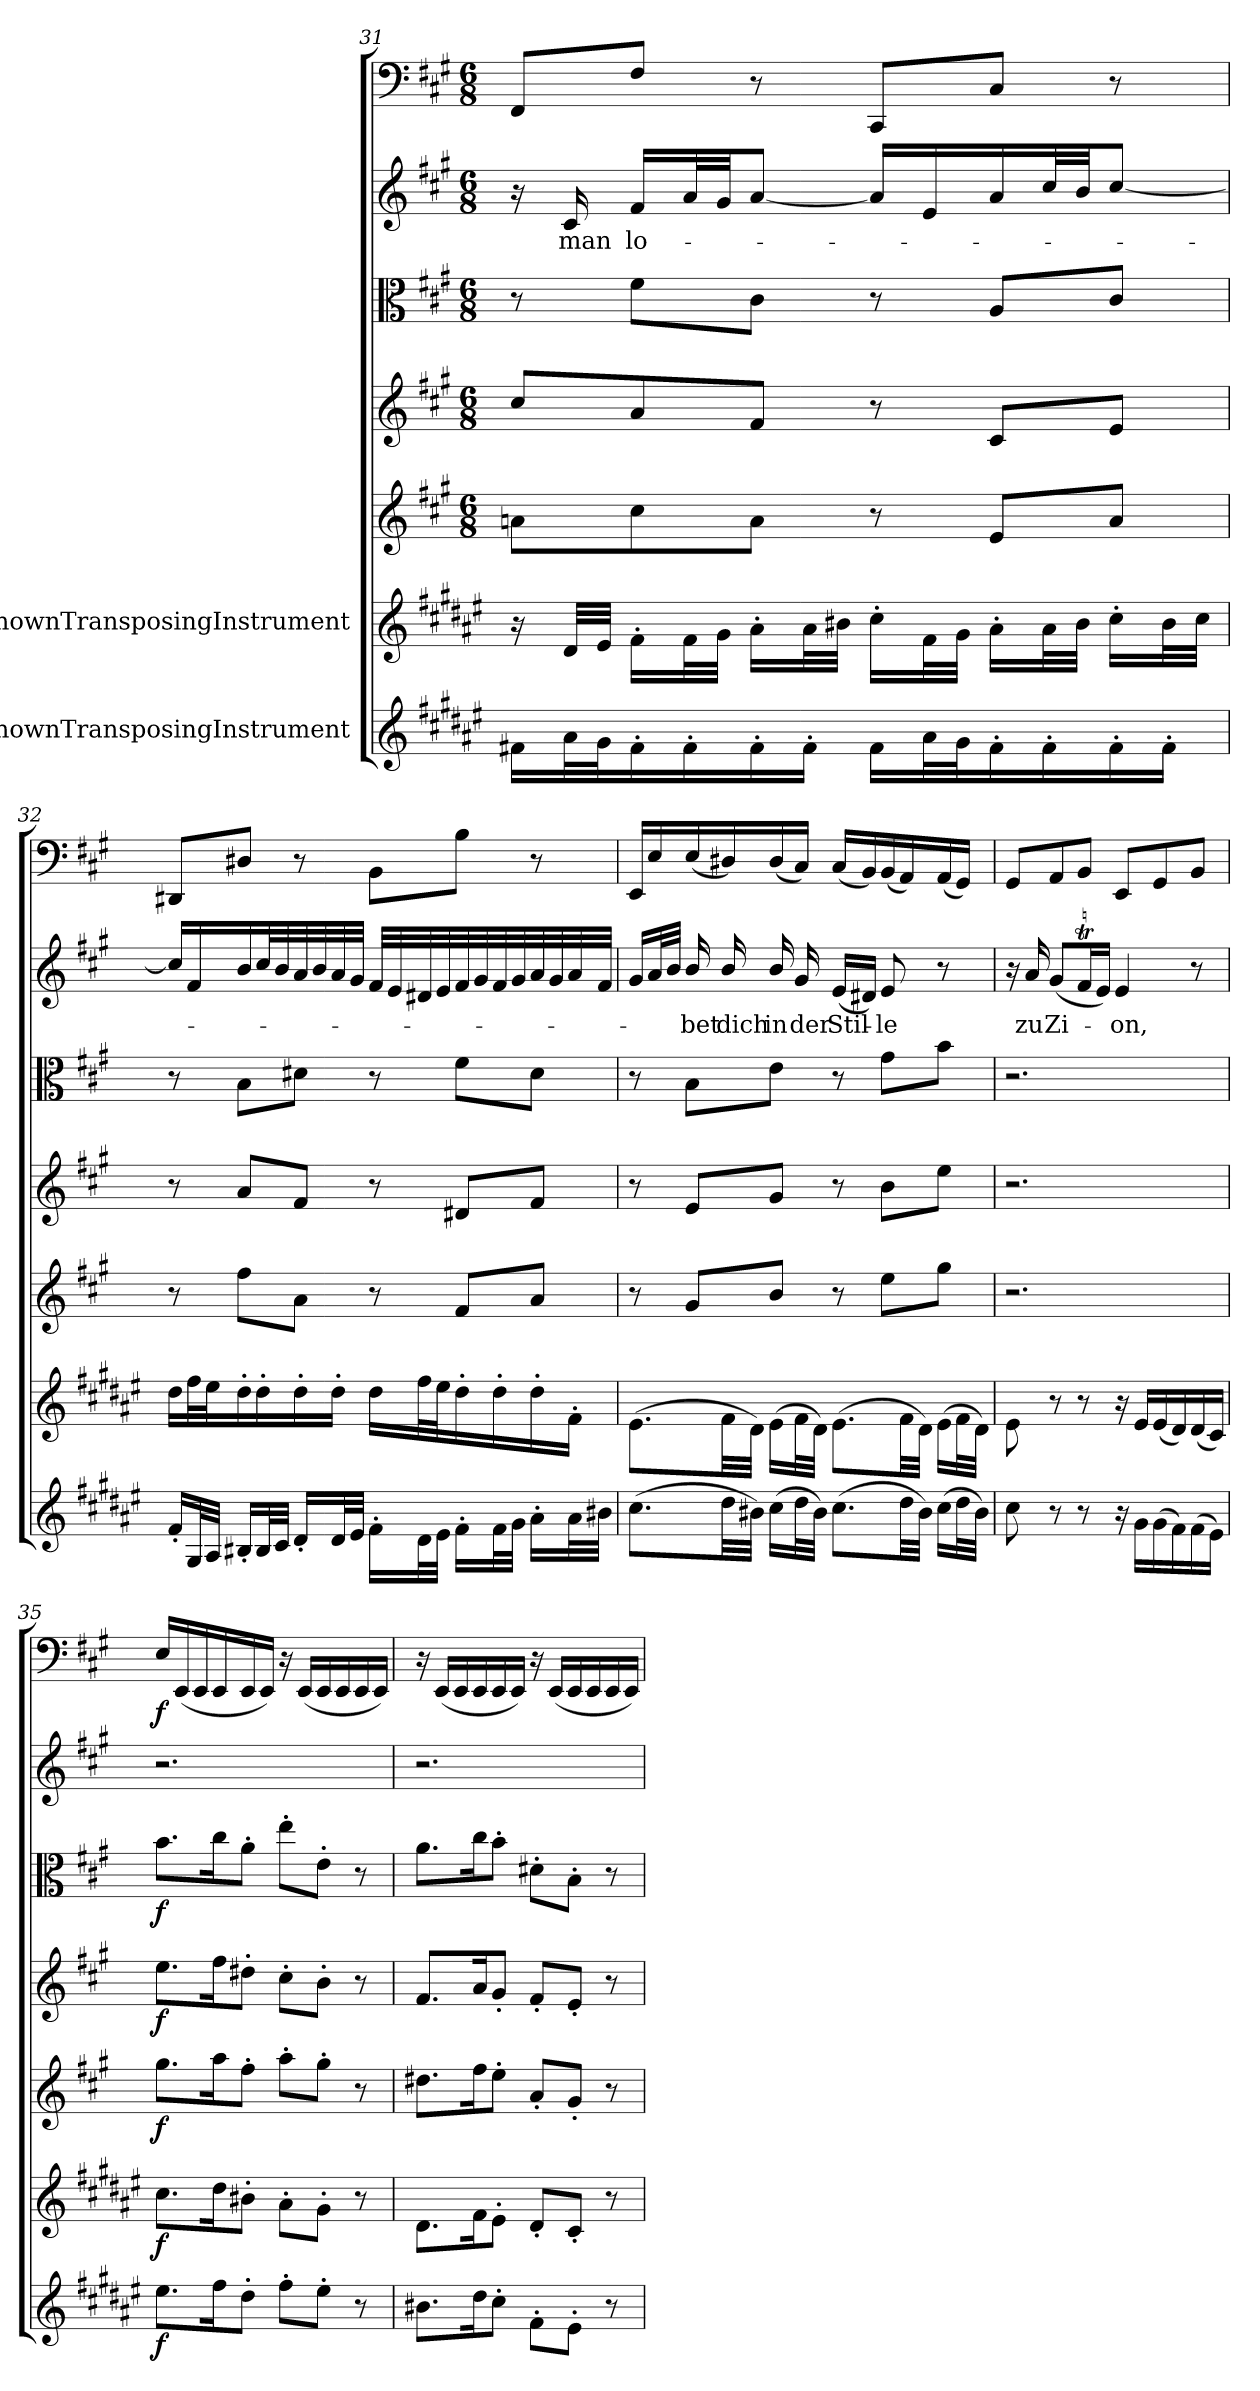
**kern	**dynam	**kern	**dynam	**kern	**dynam	**kern	**dynam	**kern	**dynam	**kern	**text	**kern	**dynam
*part7	*part7	*part6	*part6	*part5	*part5	*part4	*part4	*part3	*part3	*part2	*part2	*part1	*part1
*staff7	*staff7	*staff6	*staff6	*staff5	*staff5	*staff4	*staff4	*staff3	*staff3	*staff2	*staff2	*staff1	*staff1
*I"UnknownTransposingInstrument	*	*I"UnknownTransposingInstrument	*	*	*	*	*	*	*	*	*	*	*
*clefG2	*	*clefG2	*	*clefG2	*	*clefG2	*	*clefC3	*	*clefG2	*	*clefF4	*
*ITrd-2c-3	*	*ITrd-2c-3	*	*	*	*	*	*	*	*	*	*	*
*k[f#c#g#]	*	*k[f#c#g#]	*	*k[f#c#g#]	*	*k[f#c#g#]	*	*k[f#c#g#]	*	*k[f#c#g#]	*	*k[f#c#g#]	*
*	*	*	*	*M6/8	*	*M6/8	*	*M6/8	*	*M6/8	*	*M6/8	*
=31	=31	=31	=31	=31	=31	=31	=31	=31	=31	=31	=31	=31	=31
16an\LL	.	16r	.	8an\L	.	8cc#/L	.	8r	.	16r	.	8FF#/L	.
32cc#\L	.	32f#/LLL	.	.	.	.	.	.	.	16c#/	man	.	.
32b\J	.	32g#/JJJ	.	.	.	.	.	.	.	.	.	.	.
16a'\	.	16a'\LL	.	8cc#\	.	8a/	.	8f#\L	.	16f#/LL	lo-	8F#/J	.
16a'\	.	32a\L	.	.	.	.	.	.	.	32a/L	.	.	.
.	.	32b\JJJ	.	.	.	.	.	.	.	32g#/JJ	.	.	.
16a'\	.	16cc#'\LL	.	8a\J	.	8f#/J	.	8c#\J	.	[8a/J	.	8r	.
16a'\JJ	.	32cc#\L	.	.	.	.	.	.	.	.	.	.	.
.	.	32dd#X\JJJ	.	.	.	.	.	.	.	.	.	.	.
16a\LL	.	16ee'\LL	.	8r	.	8r	.	8r	.	16a/LL]	.	8CC#/L	.
32cc#\L	.	32a\L	.	.	.	.	.	.	.	16e/	.	.	.
32b\J	.	32b\JJJ	.	.	.	.	.	.	.	.	.	.	.
16a'\	.	16cc#'\LL	.	8e/L	.	8c#/L	.	8A/L	.	16a/	.	8C#/J	.
16a'\	.	32cc#\L	.	.	.	.	.	.	.	32cc#/L	.	.	.
.	.	32dd#\JJJ	.	.	.	.	.	.	.	32b/JJ	.	.	.
16a'\	.	16ee'\LL	.	8a/J	.	8e/J	.	8c#/J	.	[8cc#/J	.	8r	.
16a'\JJ	.	32dd#\L	.	.	.	.	.	.	.	.	.	.	.
.	.	32ee\JJJ	.	.	.	.	.	.	.	.	.	.	.
=32	=32	=32	=32	=32	=32	=32	=32	=32	=32	=32	=32	=32	=32
16a'/LL	.	16ff#\LL	.	8r	.	8r	.	8r	.	16cc#/LL]	.	8DD#X/L	.
32B/L	.	32aa\L	.	.	.	.	.	.	.	16f#/	.	.	.
32c#/JJJ	.	32gg#\J	.	.	.	.	.	.	.	.	.	.	.
16d#X'/LL	.	16ff#'\	.	8ff#\L	.	8a/L	.	8B\L	.	16b/	.	8D#X/J	.
32d#/L	.	16ff#'\	.	.	.	.	.	.	.	32cc#/L	.	.	.
32e/JJJ	.	.	.	.	.	.	.	.	.	32b/	.	.	.
16f#'/LL	.	16ff#'\	.	8a\J	.	8f#/J	.	8d#X\J	.	32a/	.	8r	.
.	.	.	.	.	.	.	.	.	.	32b/	.	.	.
32f#/L	.	16ff#'\JJ	.	.	.	.	.	.	.	32a/	.	.	.
32g#/JJJ	.	.	.	.	.	.	.	.	.	32g#/JJJ	.	.	.
16a'\LL	.	16ff#\LL	.	8r	.	8r	.	8r	.	32f#/LLL	.	8BB\L	.
.	.	.	.	.	.	.	.	.	.	32e/	.	.	.
32f#\L	.	32aa\L	.	.	.	.	.	.	.	32d#X/	.	.	.
32g#\JJJ	.	32gg#\J	.	.	.	.	.	.	.	32e/	.	.	.
16a'\LL	.	16ff#'\	.	8f#/L	.	8d#X/L	.	8f#\L	.	32f#/	.	8B\J	.
.	.	.	.	.	.	.	.	.	.	32g#/	.	.	.
32a\L	.	16ff#'\	.	.	.	.	.	.	.	32f#/	.	.	.
32b\JJJ	.	.	.	.	.	.	.	.	.	32g#/	.	.	.
16cc#'\LL	.	16ff#'\	.	8a/J	.	8f#/J	.	8d#\J	.	32a/	.	8r	.
.	.	.	.	.	.	.	.	.	.	32g#/	.	.	.
32cc#\L	.	16a'\JJ	.	.	.	.	.	.	.	32a/	.	.	.
32dd#X\JJJ	.	.	.	.	.	.	.	.	.	32f#/JJJ	.	.	.
=33	=33	=33	=33	=33	=33	=33	=33	=33	=33	=33	=33	=33	=33
(8.ee\L	.	(8.g#\L	.	8r	.	8r	.	8r	.	16g#/LL	.	16EE/LL	.
.	.	.	.	.	.	.	.	.	.	32a/L	.	16E/	.
.	.	.	.	.	.	.	.	.	.	32b/JJJ	.	.	.
.	.	.	.	8g#/L	.	8e/L	.	8B\L	.	16b/	-bet	(16E/	.
32ff#\LL	.	32a\LL	.	.	.	.	.	.	.	16b/	dich	16D#X/)	.
32dd#X\JJJ)	.	32f#\JJJ)	.	.	.	.	.	.	.	.	.	.	.
(16ee\LL	.	(16g#\LL	.	8b/J	.	8g#/J	.	8e\J	.	16b/	in	(16D#/	.
32ff#\L	.	32a\L	.	.	.	.	.	.	.	16g#/	der	16C#/JJ)	.
32dd#\JJJ)	.	32f#\JJJ)	.	.	.	.	.	.	.	.	.	.	.
(8.ee\L	.	(8.g#\L	.	8r	.	8r	.	8r	.	(16e/LL	Stil-	(16C#/LL	.
.	.	.	.	.	.	.	.	.	.	16d#X/JJ)	.	16BB/)	.
.	.	.	.	8ee\L	.	8b\L	.	8g#\L	.	8e/	-le	(16BB/	.
32ff#\LL	.	32a\LL	.	.	.	.	.	.	.	.	.	16AA/)	.
32dd#\JJJ)	.	32f#\JJJ)	.	.	.	.	.	.	.	.	.	.	.
(16ee\LL	.	(16g#\LL	.	8gg#\J	.	8ee\J	.	8b\J	.	8r	.	(16AA/	.
32ff#\L	.	32a\L	.	.	.	.	.	.	.	.	.	16GG#/JJ)	.
32dd#\JJJ)	.	32f#\JJJ)	.	.	.	.	.	.	.	.	.	.	.
=34	=34	=34	=34	=34	=34	=34	=34	=34	=34	=34	=34	=34	=34
8ee\	.	8g#\	.	2.r	.	2.r	.	2.r	.	16r	.	8GG#/L	.
.	.	.	.	.	.	.	.	.	.	16a/	zu	.	.
8r	.	8r	.	.	.	.	.	.	.	(8g#/L	Zi-	8AA/	.
8r	.	8r	.	.	.	.	.	.	.	16f#t/L	.	8BB/J	.
.	.	.	.	.	.	.	.	.	.	16e/JJ)	.	.	.
16r	.	16r	.	.	.	.	.	.	.	4e/	-on,	8EE/L	.
16b\LL	.	16g#/LL	.	.	.	.	.	.	.	.	.	.	.
(16b\	.	(16g#/	.	.	.	.	.	.	.	.	.	8GG#/	.
16a\)	.	16f#/)	.	.	.	.	.	.	.	.	.	.	.
(16a\	.	(16f#/	.	.	.	.	.	.	.	8r	.	8BB/J	.
16g#\JJ)	.	16e/JJ)	.	.	.	.	.	.	.	.	.	.	.
=35	=35	=35	=35	=35	=35	=35	=35	=35	=35	=35	=35	=35	=35
8.gg#\L	f	8.ee\L	f	8.gg#\L	f	8.ee\L	f	8.b\L	f	2.r	.	16E/LL	f
.	.	.	.	.	.	.	.	.	.	.	.	(16EE/	.
.	.	.	.	.	.	.	.	.	.	.	.	16EE/	.
16aa\K	.	16ff#\K	.	16aa\K	.	16ff#\K	.	16cc#\K	.	.	.	16EE/	.
8ff#'\J	.	8dd#X'\J	.	8ff#'\J	.	8dd#X'\J	.	8a'\J	.	.	.	16EE/	.
.	.	.	.	.	.	.	.	.	.	.	.	16EE/JJ)	.
8aa'\L	.	8cc#'\L	.	8aa'\L	.	8cc#'\L	.	8ee'\L	.	.	.	16r	.
.	.	.	.	.	.	.	.	.	.	.	.	(16EE/LL	.
8gg#'\J	.	8b'\J	.	8gg#'\J	.	8b'\J	.	8e'\J	.	.	.	16EE/	.
.	.	.	.	.	.	.	.	.	.	.	.	16EE/	.
8r	.	8r	.	8r	.	8r	.	8r	.	.	.	16EE/	.
.	.	.	.	.	.	.	.	.	.	.	.	16EE/JJ)	.
=36	=36	=36	=36	=36	=36	=36	=36	=36	=36	=36	=36	=36	=36
8.dd#X\L	.	8.f#\L	.	8.dd#X\L	.	8.f#/L	.	8.a\L	.	2.r	.	16r	.
.	.	.	.	.	.	.	.	.	.	.	.	(16EE/LL	.
.	.	.	.	.	.	.	.	.	.	.	.	16EE/	.
16ff#\K	.	16a\K	.	16ff#\K	.	16a/K	.	16cc#\K	.	.	.	16EE/	.
8ee'\J	.	8g#'\J	.	8ee'\J	.	8g#'/J	.	8b'\J	.	.	.	16EE/	.
.	.	.	.	.	.	.	.	.	.	.	.	16EE/JJ)	.
8a'\L	.	8f#'/L	.	8a'/L	.	8f#'/L	.	8d#X'\L	.	.	.	16r	.
.	.	.	.	.	.	.	.	.	.	.	.	(16EE/LL	.
8g#'\J	.	8e'/J	.	8g#'/J	.	8e'/J	.	8B'\J	.	.	.	16EE/	.
.	.	.	.	.	.	.	.	.	.	.	.	16EE/	.
8r	.	8r	.	8r	.	8r	.	8r	.	.	.	16EE/	.
.	.	.	.	.	.	.	.	.	.	.	.	16EE/JJ)	.
=	=	=	=	=	=	=	=	=	=	=	=	=	=
*-	*-	*-	*-	*-	*-	*-	*-	*-	*-	*-	*-	*-	*-
